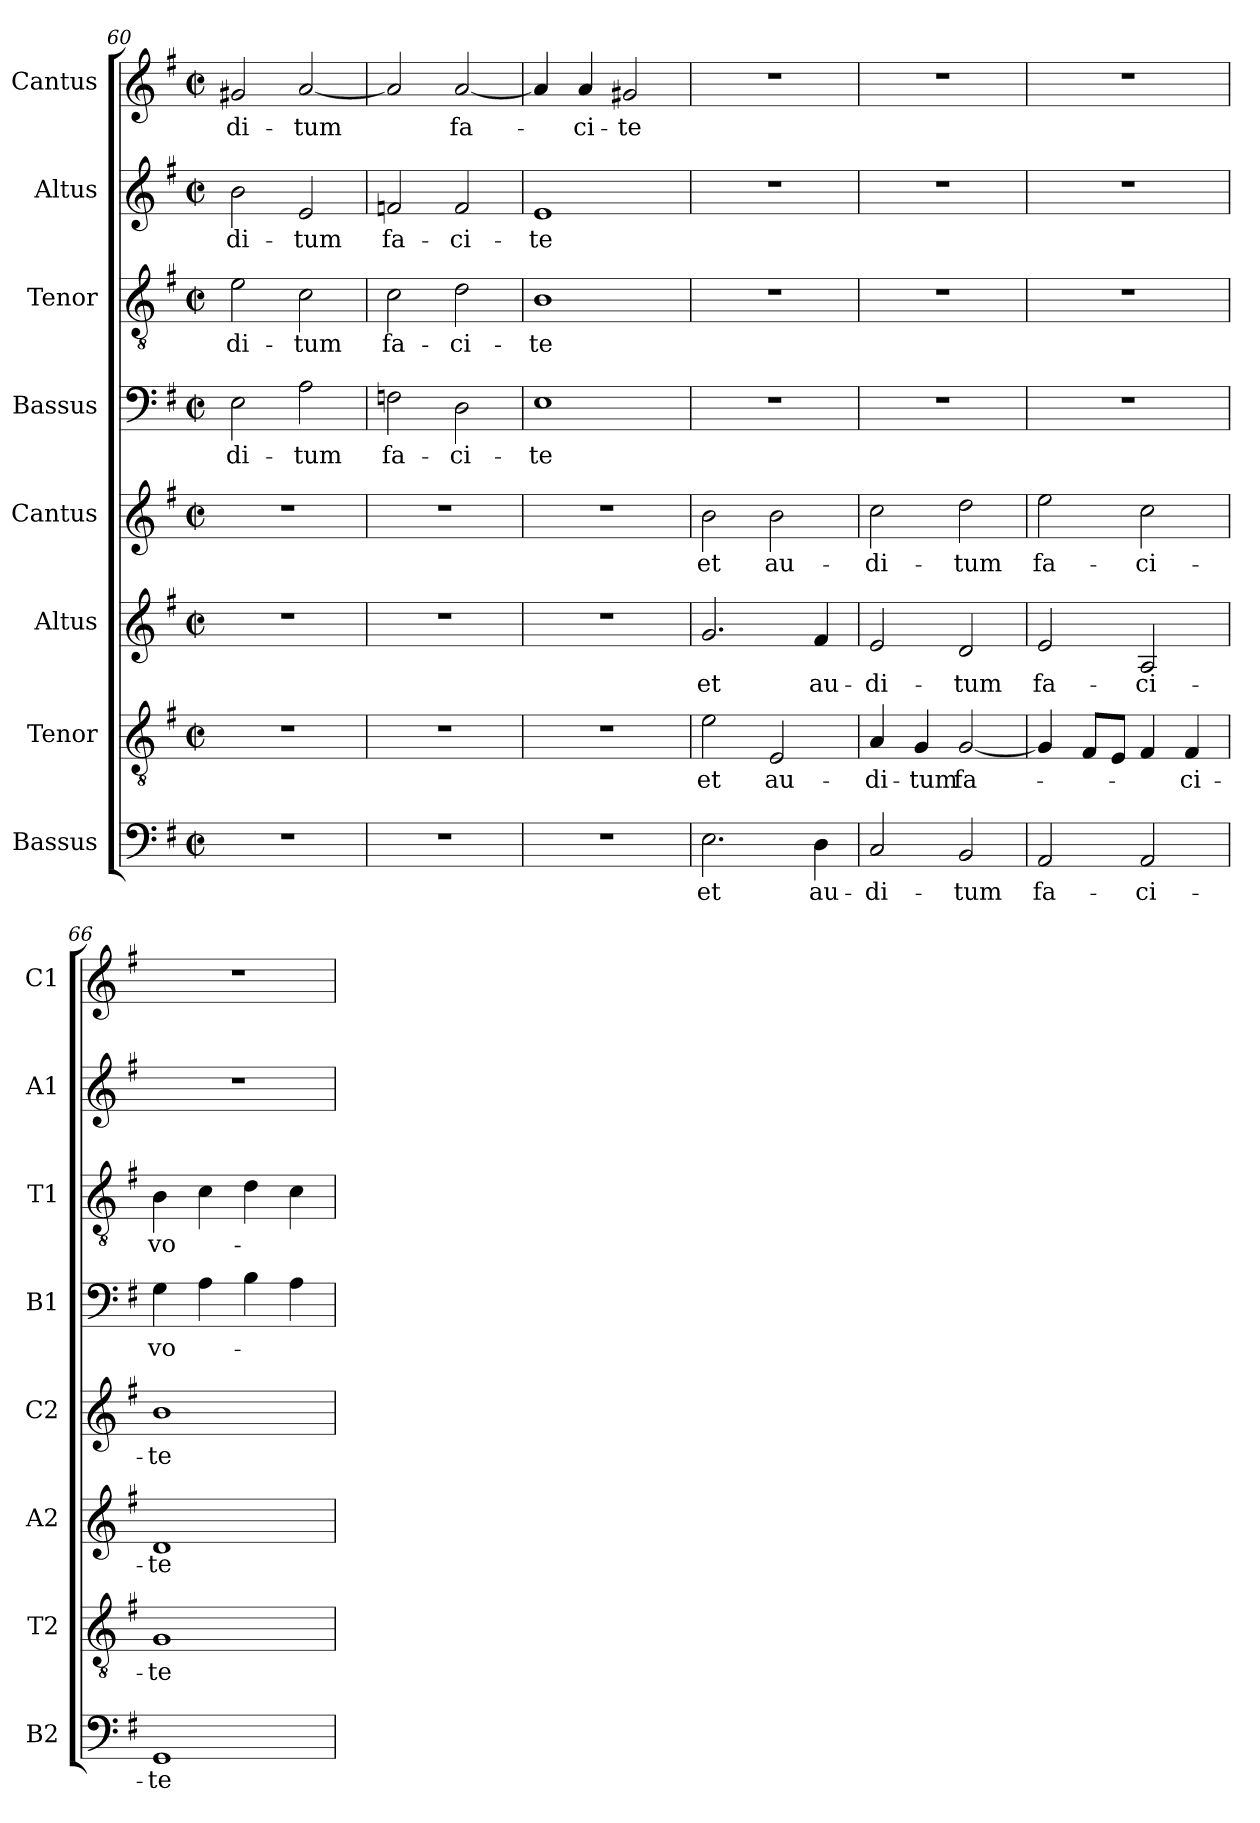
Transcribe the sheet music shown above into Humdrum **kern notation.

**kern	**text	**kern	**text	**kern	**text	**kern	**text	**kern	**text	**kern	**text	**kern	**text	**kern	**text
*part8	*part8	*part7	*part7	*part6	*part6	*part5	*part5	*part4	*part4	*part3	*part3	*part2	*part2	*part1	*part1
*staff8	*staff8	*staff7	*staff7	*staff6	*staff6	*staff5	*staff5	*staff4	*staff4	*staff3	*staff3	*staff2	*staff2	*staff1	*staff1
*I"Bassus	*	*I"Tenor	*	*I"Altus	*	*I"Cantus	*	*I"Bassus	*	*I"Tenor	*	*I"Altus	*	*I"Cantus	*
*I'B2	*	*I'T2	*	*I'A2	*	*I'C2	*	*I'B1	*	*I'T1	*	*I'A1	*	*I'C1	*
*clefF4	*	*clefGv2	*	*clefG2	*	*clefG2	*	*clefF4	*	*clefGv2	*	*clefG2	*	*clefG2	*
*k[f#]	*	*k[f#]	*	*k[f#]	*	*k[f#]	*	*k[f#]	*	*k[f#]	*	*k[f#]	*	*k[f#]	*
*G:	*	*G:	*	*G:	*	*G:	*	*G:	*	*G:	*	*G:	*	*G:	*
*M2/2	*	*M2/2	*	*M2/2	*	*M2/2	*	*M2/2	*	*M2/2	*	*M2/2	*	*M2/2	*
*met(c|)	*	*met(c|)	*	*met(c|)	*	*met(c|)	*	*met(c|)	*	*met(c|)	*	*met(c|)	*	*met(c|)	*
=60	=60	=60	=60	=60	=60	=60	=60	=60	=60	=60	=60	=60	=60	=60	=60
!	!	!	!	!	!	!	!	!	!LO:LY:b	!	!LO:LY:b	!	!LO:LY:b	!	!LO:LY:b
1r	.	1r	.	1r	.	1r	.	2E\	-di-	2e\	-di-	2b\	-di-	2g#X/	-di-
!	!	!	!	!	!	!	!	!	!LO:LY:b	!	!LO:LY:b	!	!LO:LY:b	!	!LO:LY:b
.	.	.	.	.	.	.	.	2A\	-tum	2c\	-tum	2e/	-tum	[2a/	-tum
=61	=61	=61	=61	=61	=61	=61	=61	=61	=61	=61	=61	=61	=61	=61	=61
!	!	!	!	!	!	!	!	!	!LO:LY:b	!	!LO:LY:b	!	!LO:LY:b	!	!
1r	.	1r	.	1r	.	1r	.	2Fn\	fa-	2c\	fa-	2fn/	fa-	2a/]	.
!	!	!	!	!	!	!	!	!	!LO:LY:b	!	!LO:LY:b	!	!LO:LY:b	!	!LO:LY:b
.	.	.	.	.	.	.	.	2D\	-ci-	2d\	-ci-	2f/	-ci-	[2a/	fa-
=62	=62	=62	=62	=62	=62	=62	=62	=62	=62	=62	=62	=62	=62	=62	=62
!	!	!	!	!	!	!	!	!	!LO:LY:b	!	!LO:LY:b	!	!LO:LY:b	!	!
1r	.	1r	.	1r	.	1r	.	1E	-te	1B	-te	1e	-te	4a/]	.
!	!	!	!	!	!	!	!	!	!	!	!	!	!	!	!LO:LY:b
.	.	.	.	.	.	.	.	.	.	.	.	.	.	4a/	-ci-
!	!	!	!	!	!	!	!	!	!	!	!	!	!	!	!LO:LY:b
.	.	.	.	.	.	.	.	.	.	.	.	.	.	2g#X/	-te
!!LO:LB:g=z
=63	=63	=63	=63	=63	=63	=63	=63	=63	=63	=63	=63	=63	=63	=63	=63
!	!LO:LY:b	!	!LO:LY:b	!	!LO:LY:b	!	!LO:LY:b	!	!	!	!	!	!	!	!
2.E\	et	2e\	et	2.g/	et	2b\	et	1r	.	1r	.	1r	.	1r	.
!	!	!	!LO:LY:b	!	!	!	!LO:LY:b	!	!	!	!	!	!	!	!
.	.	2E/	au-	.	.	2b\	au-	.	.	.	.	.	.	.	.
!	!LO:LY:b	!	!	!	!LO:LY:b	!	!	!	!	!	!	!	!	!	!
4D\	au-	.	.	4f#/	au-	.	.	.	.	.	.	.	.	.	.
=64	=64	=64	=64	=64	=64	=64	=64	=64	=64	=64	=64	=64	=64	=64	=64
!	!LO:LY:b	!	!LO:LY:b	!	!LO:LY:b	!	!LO:LY:b	!	!	!	!	!	!	!	!
2C/	-di-	4A/	-di-	2e/	-di-	2cc\	-di-	1r	.	1r	.	1r	.	1r	.
!	!	!	!LO:LY:b	!	!	!	!	!	!	!	!	!	!	!	!
.	.	4G/	-tum	.	.	.	.	.	.	.	.	.	.	.	.
!	!LO:LY:b	!	!LO:LY:b	!	!LO:LY:b	!	!LO:LY:b	!	!	!	!	!	!	!	!
2BB/	-tum	[2G/	fa-	2d/	-tum	2dd\	-tum	.	.	.	.	.	.	.	.
=65	=65	=65	=65	=65	=65	=65	=65	=65	=65	=65	=65	=65	=65	=65	=65
!	!LO:LY:b	!	!	!	!LO:LY:b	!	!LO:LY:b	!	!	!	!	!	!	!	!
2AA/	fa-	4G/]	.	2e/	fa-	2ee\	fa-	1r	.	1r	.	1r	.	1r	.
.	.	8F#/L	.	.	.	.	.	.	.	.	.	.	.	.	.
.	.	8E/J	.	.	.	.	.	.	.	.	.	.	.	.	.
!	!LO:LY:b	!	!	!	!LO:LY:b	!	!LO:LY:b	!	!	!	!	!	!	!	!
2AA/	-ci-	4F#/	.	2A/	-ci-	2cc\	-ci-	.	.	.	.	.	.	.	.
!	!	!	!LO:LY:b	!	!	!	!	!	!	!	!	!	!	!	!
.	.	4F#/	-ci-	.	.	.	.	.	.	.	.	.	.	.	.
=66	=66	=66	=66	=66	=66	=66	=66	=66	=66	=66	=66	=66	=66	=66	=66
!	!LO:LY:b	!	!LO:LY:b	!	!LO:LY:b	!	!LO:LY:b	!	!LO:LY:b	!	!LO:LY:b	!	!	!	!
1GG	-te	1G	-te	1d	-te	1b	-te	4G\	vo-	4B\	vo-	1r	.	1r	.
.	.	.	.	.	.	.	.	4A\	.	4c\	.	.	.	.	.
.	.	.	.	.	.	.	.	4B\	.	4d\	.	.	.	.	.
.	.	.	.	.	.	.	.	4A\	.	4c\	.	.	.	.	.
=	=	=	=	=	=	=	=	=	=	=	=	=	=	=	=
*-	*-	*-	*-	*-	*-	*-	*-	*-	*-	*-	*-	*-	*-	*-	*-
